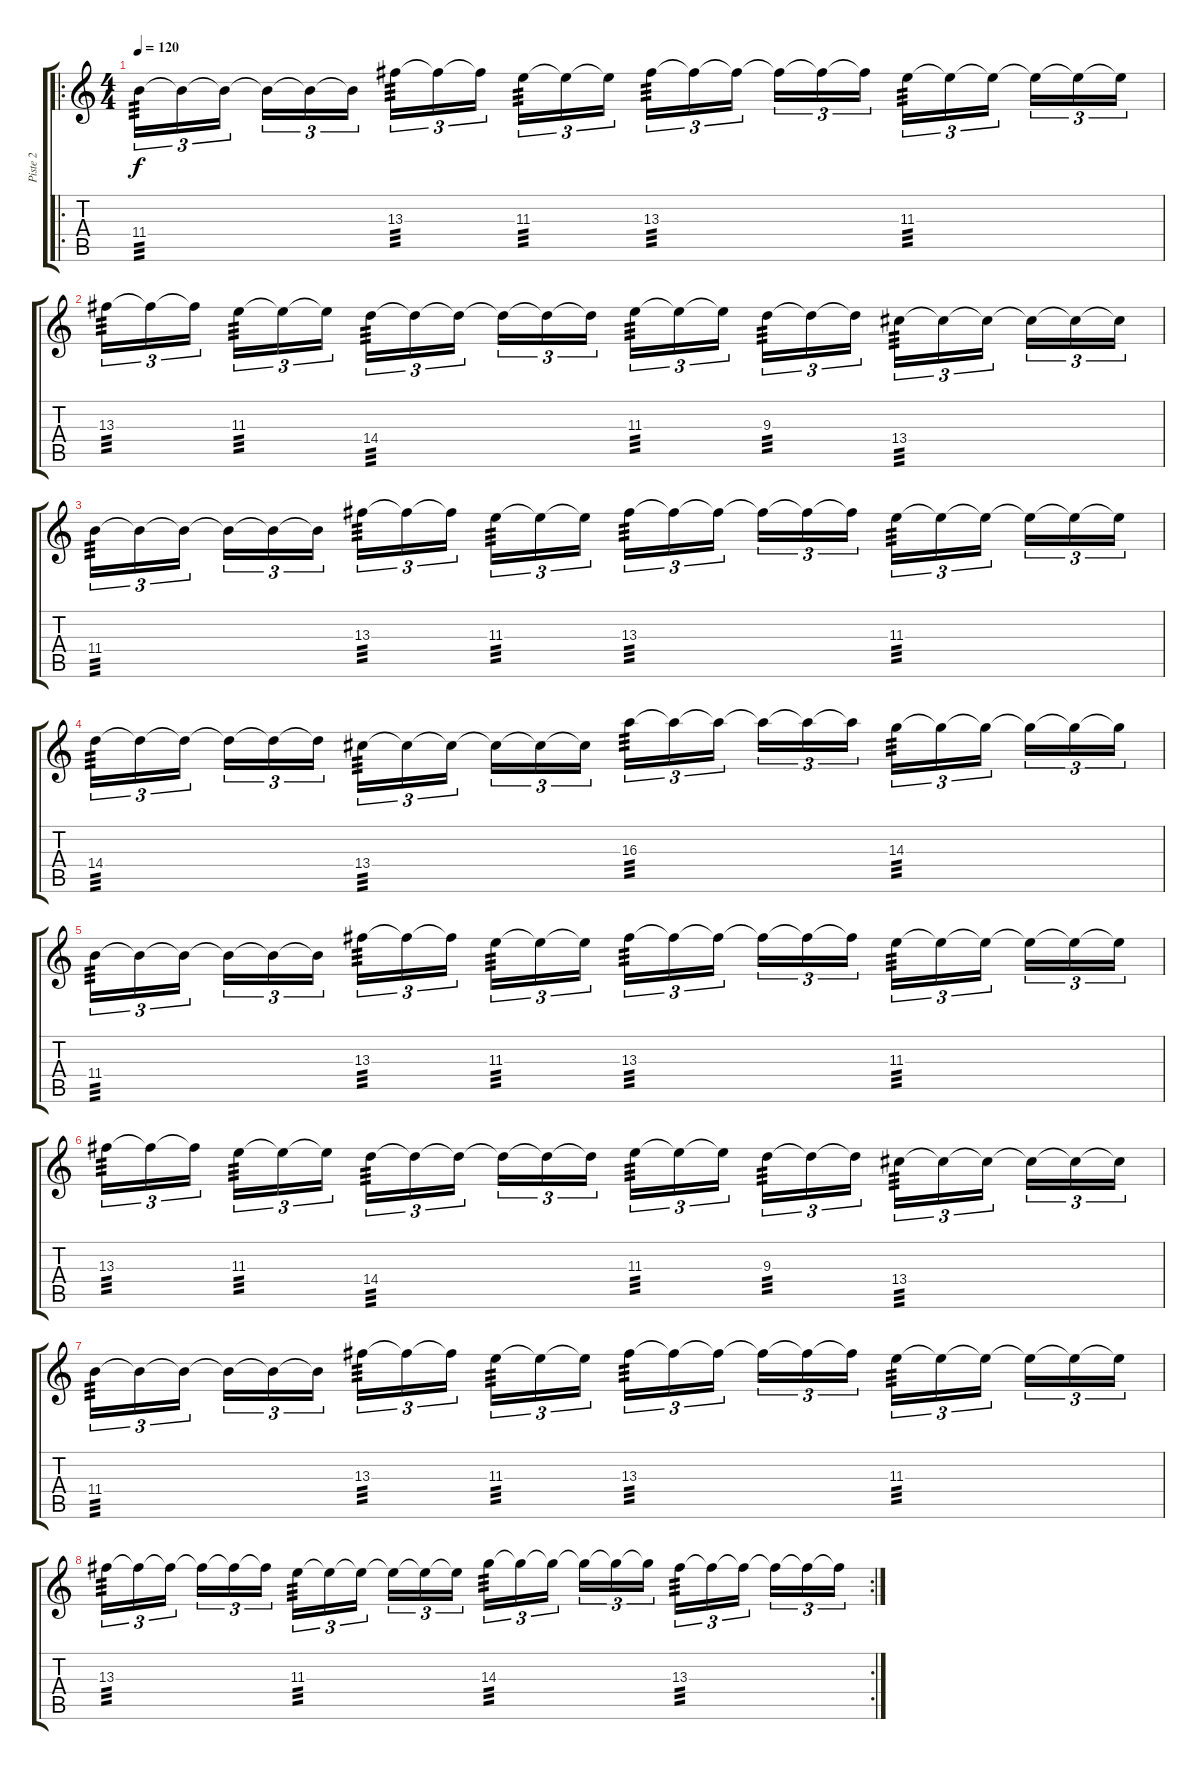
\track ("Piste 2" "Piste 2") {instrument distortionguitar}
\staff {score tabs}
\tuning (D4 A3 F3 C3 G2 D2) {hide}
\ro
\ts (4 4)
\tempo 120
\clef g2
\ks c
11.4.16{tu (3 2) tp 3 dy f} 11.4{t}.16{tu (3 2)} 11.4{t}.16{tu (3 2) beam splitsecondary} 11.4{t}.16{tu (3 2)} 11.4{t}.16{tu (3 2)} 11.4{t}.16{tu (3 2)} 13.3.16{tu (3 2) tp 3} 13.3{t}.16{tu (3 2)} 13.3{t}.16{tu (3 2) beam splitsecondary} 11.3.16{tu (3 2) tp 3} 11.3{t}.16{tu (3 2)} 11.3{t}.16{tu (3 2)} 13.3.16{tu (3 2) tp 3} 13.3{t}.16{tu (3 2)} 13.3{t}.16{tu (3 2) beam splitsecondary} 13.3{t}.16{tu (3 2)} 13.3{t}.16{tu (3 2)} 13.3{t}.16{tu (3 2)} 11.3.16{tu (3 2) tp 3} 11.3{t}.16{tu (3 2)} 11.3{t}.16{tu (3 2) beam splitsecondary} 11.3{t}.16{tu (3 2)} 11.3{t}.16{tu (3 2)} 11.3{t}.16{tu (3 2)} |
13.3.16{tu (3 2) tp 3} 13.3{t}.16{tu (3 2)} 13.3{t}.16{tu (3 2) beam splitsecondary} 11.3.16{tu (3 2) tp 3} 11.3{t}.16{tu (3 2)} 11.3{t}.16{tu (3 2)} 14.4.16{tu (3 2) tp 3} 14.4{t}.16{tu (3 2)} 14.4{t}.16{tu (3 2) beam splitsecondary} 14.4{t}.16{tu (3 2)} 14.4{t}.16{tu (3 2)} 14.4{t}.16{tu (3 2)} 11.3.16{tu (3 2) tp 3} 11.3{t}.16{tu (3 2)} 11.3{t}.16{tu (3 2) beam splitsecondary} 9.3.16{tu (3 2) tp 3} 9.3{t}.16{tu (3 2)} 9.3{t}.16{tu (3 2)} 13.4.16{tu (3 2) tp 3} 13.4{t}.16{tu (3 2)} 13.4{t}.16{tu (3 2) beam splitsecondary} 13.4{t}.16{tu (3 2)} 13.4{t}.16{tu (3 2)} 13.4{t}.16{tu (3 2)} |
11.4.16{tu (3 2) tp 3} 11.4{t}.16{tu (3 2)} 11.4{t}.16{tu (3 2) beam splitsecondary} 11.4{t}.16{tu (3 2)} 11.4{t}.16{tu (3 2)} 11.4{t}.16{tu (3 2)} 13.3.16{tu (3 2) tp 3} 13.3{t}.16{tu (3 2)} 13.3{t}.16{tu (3 2) beam splitsecondary} 11.3.16{tu (3 2) tp 3} 11.3{t}.16{tu (3 2)} 11.3{t}.16{tu (3 2)} 13.3.16{tu (3 2) tp 3} 13.3{t}.16{tu (3 2)} 13.3{t}.16{tu (3 2) beam splitsecondary} 13.3{t}.16{tu (3 2)} 13.3{t}.16{tu (3 2)} 13.3{t}.16{tu (3 2)} 11.3.16{tu (3 2) tp 3} 11.3{t}.16{tu (3 2)} 11.3{t}.16{tu (3 2) beam splitsecondary} 11.3{t}.16{tu (3 2)} 11.3{t}.16{tu (3 2)} 11.3{t}.16{tu (3 2)} |
14.4.16{tu (3 2) tp 3} 14.4{t}.16{tu (3 2)} 14.4{t}.16{tu (3 2) beam splitsecondary} 14.4{t}.16{tu (3 2)} 14.4{t}.16{tu (3 2)} 14.4{t}.16{tu (3 2)} 13.4.16{tu (3 2) tp 3} 13.4{t}.16{tu (3 2)} 13.4{t}.16{tu (3 2) beam splitsecondary} 13.4{t}.16{tu (3 2)} 13.4{t}.16{tu (3 2)} 13.4{t}.16{tu (3 2)} 16.3.16{tu (3 2) tp 3} 16.3{t}.16{tu (3 2)} 16.3{t}.16{tu (3 2) beam splitsecondary} 16.3{t}.16{tu (3 2)} 16.3{t}.16{tu (3 2)} 16.3{t}.16{tu (3 2)} 14.3.16{tu (3 2) tp 3} 14.3{t}.16{tu (3 2)} 14.3{t}.16{tu (3 2) beam splitsecondary} 14.3{t}.16{tu (3 2)} 14.3{t}.16{tu (3 2)} 14.3{t}.16{tu (3 2)} |
11.4.16{tu (3 2) tp 3} 11.4{t}.16{tu (3 2)} 11.4{t}.16{tu (3 2) beam splitsecondary} 11.4{t}.16{tu (3 2)} 11.4{t}.16{tu (3 2)} 11.4{t}.16{tu (3 2)} 13.3.16{tu (3 2) tp 3} 13.3{t}.16{tu (3 2)} 13.3{t}.16{tu (3 2) beam splitsecondary} 11.3.16{tu (3 2) tp 3} 11.3{t}.16{tu (3 2)} 11.3{t}.16{tu (3 2)} 13.3.16{tu (3 2) tp 3} 13.3{t}.16{tu (3 2)} 13.3{t}.16{tu (3 2) beam splitsecondary} 13.3{t}.16{tu (3 2)} 13.3{t}.16{tu (3 2)} 13.3{t}.16{tu (3 2)} 11.3.16{tu (3 2) tp 3} 11.3{t}.16{tu (3 2)} 11.3{t}.16{tu (3 2) beam splitsecondary} 11.3{t}.16{tu (3 2)} 11.3{t}.16{tu (3 2)} 11.3{t}.16{tu (3 2)} |
13.3.16{tu (3 2) tp 3} 13.3{t}.16{tu (3 2)} 13.3{t}.16{tu (3 2) beam splitsecondary} 11.3.16{tu (3 2) tp 3} 11.3{t}.16{tu (3 2)} 11.3{t}.16{tu (3 2)} 14.4.16{tu (3 2) tp 3} 14.4{t}.16{tu (3 2)} 14.4{t}.16{tu (3 2) beam splitsecondary} 14.4{t}.16{tu (3 2)} 14.4{t}.16{tu (3 2)} 14.4{t}.16{tu (3 2)} 11.3.16{tu (3 2) tp 3} 11.3{t}.16{tu (3 2)} 11.3{t}.16{tu (3 2) beam splitsecondary} 9.3.16{tu (3 2) tp 3} 9.3{t}.16{tu (3 2)} 9.3{t}.16{tu (3 2)} 13.4.16{tu (3 2) tp 3} 13.4{t}.16{tu (3 2)} 13.4{t}.16{tu (3 2) beam splitsecondary} 13.4{t}.16{tu (3 2)} 13.4{t}.16{tu (3 2)} 13.4{t}.16{tu (3 2)} |
11.4.16{tu (3 2) tp 3} 11.4{t}.16{tu (3 2)} 11.4{t}.16{tu (3 2) beam splitsecondary} 11.4{t}.16{tu (3 2)} 11.4{t}.16{tu (3 2)} 11.4{t}.16{tu (3 2)} 13.3.16{tu (3 2) tp 3} 13.3{t}.16{tu (3 2)} 13.3{t}.16{tu (3 2) beam splitsecondary} 11.3.16{tu (3 2) tp 3} 11.3{t}.16{tu (3 2)} 11.3{t}.16{tu (3 2)} 13.3.16{tu (3 2) tp 3} 13.3{t}.16{tu (3 2)} 13.3{t}.16{tu (3 2) beam splitsecondary} 13.3{t}.16{tu (3 2)} 13.3{t}.16{tu (3 2)} 13.3{t}.16{tu (3 2)} 11.3.16{tu (3 2) tp 3} 11.3{t}.16{tu (3 2)} 11.3{t}.16{tu (3 2) beam splitsecondary} 11.3{t}.16{tu (3 2)} 11.3{t}.16{tu (3 2)} 11.3{t}.16{tu (3 2)} |
\rc 2
13.3.16{tu (3 2) tp 3} 13.3{t}.16{tu (3 2)} 13.3{t}.16{tu (3 2) beam splitsecondary} 13.3{t}.16{tu (3 2)} 13.3{t}.16{tu (3 2)} 13.3{t}.16{tu (3 2)} 11.3.16{tu (3 2) tp 3} 11.3{t}.16{tu (3 2)} 11.3{t}.16{tu (3 2) beam splitsecondary} 11.3{t}.16{tu (3 2)} 11.3{t}.16{tu (3 2)} 11.3{t}.16{tu (3 2)} 14.3.16{tu (3 2) tp 3} 14.3{t}.16{tu (3 2)} 14.3{t}.16{tu (3 2) beam splitsecondary} 14.3{t}.16{tu (3 2)} 14.3{t}.16{tu (3 2)} 14.3{t}.16{tu (3 2)} 13.3.16{tu (3 2) tp 3} 13.3{t}.16{tu (3 2)} 13.3{t}.16{tu (3 2) beam splitsecondary} 13.3{t}.16{tu (3 2)} 13.3{t}.16{tu (3 2)} 13.3{t}.16{tu (3 2)}
